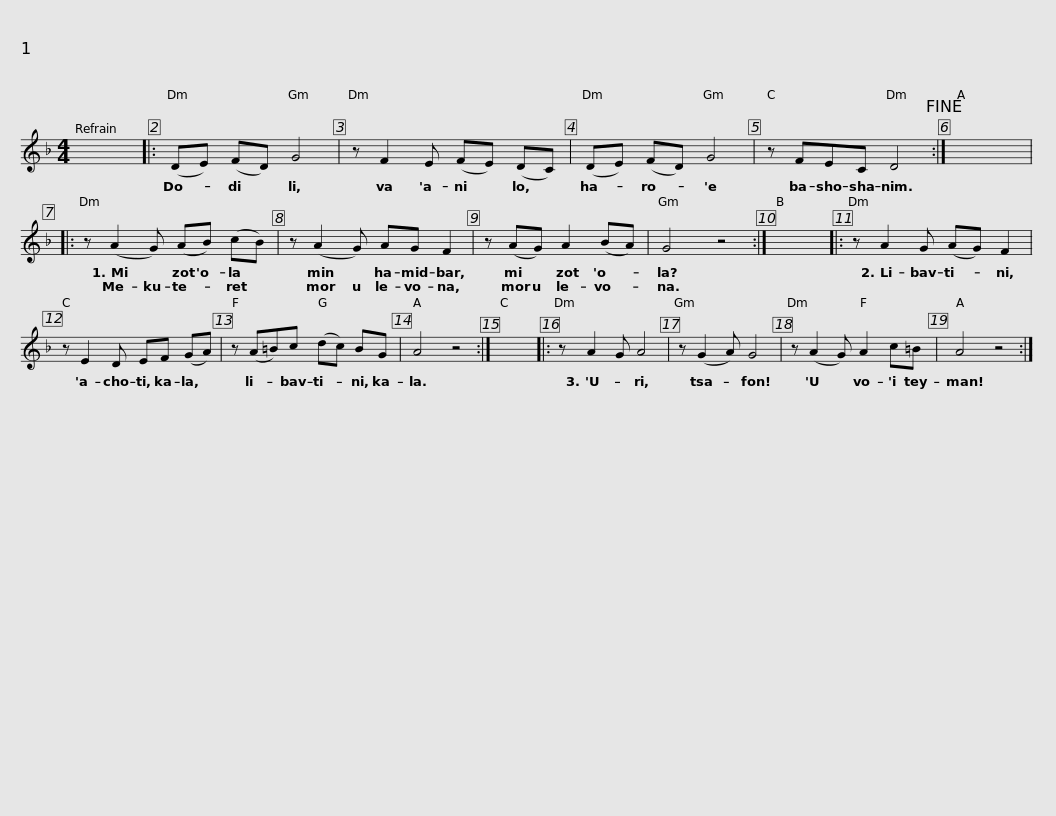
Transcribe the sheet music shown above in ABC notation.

X:1
L:1/8
M:4/4
I:linebreak $
K:Dmin
V:1 treble
V:1
 x8 |: (DE) (FD) G4 | z F2 E (FE) (DC) | (DE) (FD) G4 | z FEC D4!fine! :| %5
 x8 |: z (A2 G) (AB) (cB) |$ z (A2 G) AG F2 | z (AG) A2 (BA) | G4 z4 :| %10
 x8 |: z A2 G (AG) F2 | z E2 D EF (GA) |$ z (A=B)c (dc) BG | A4 z4 :| %15
 x8 |: z A2 G A4 | z (G2 A) G4 | z (A2 G) A2 c=B | A4 z4 :| %20
